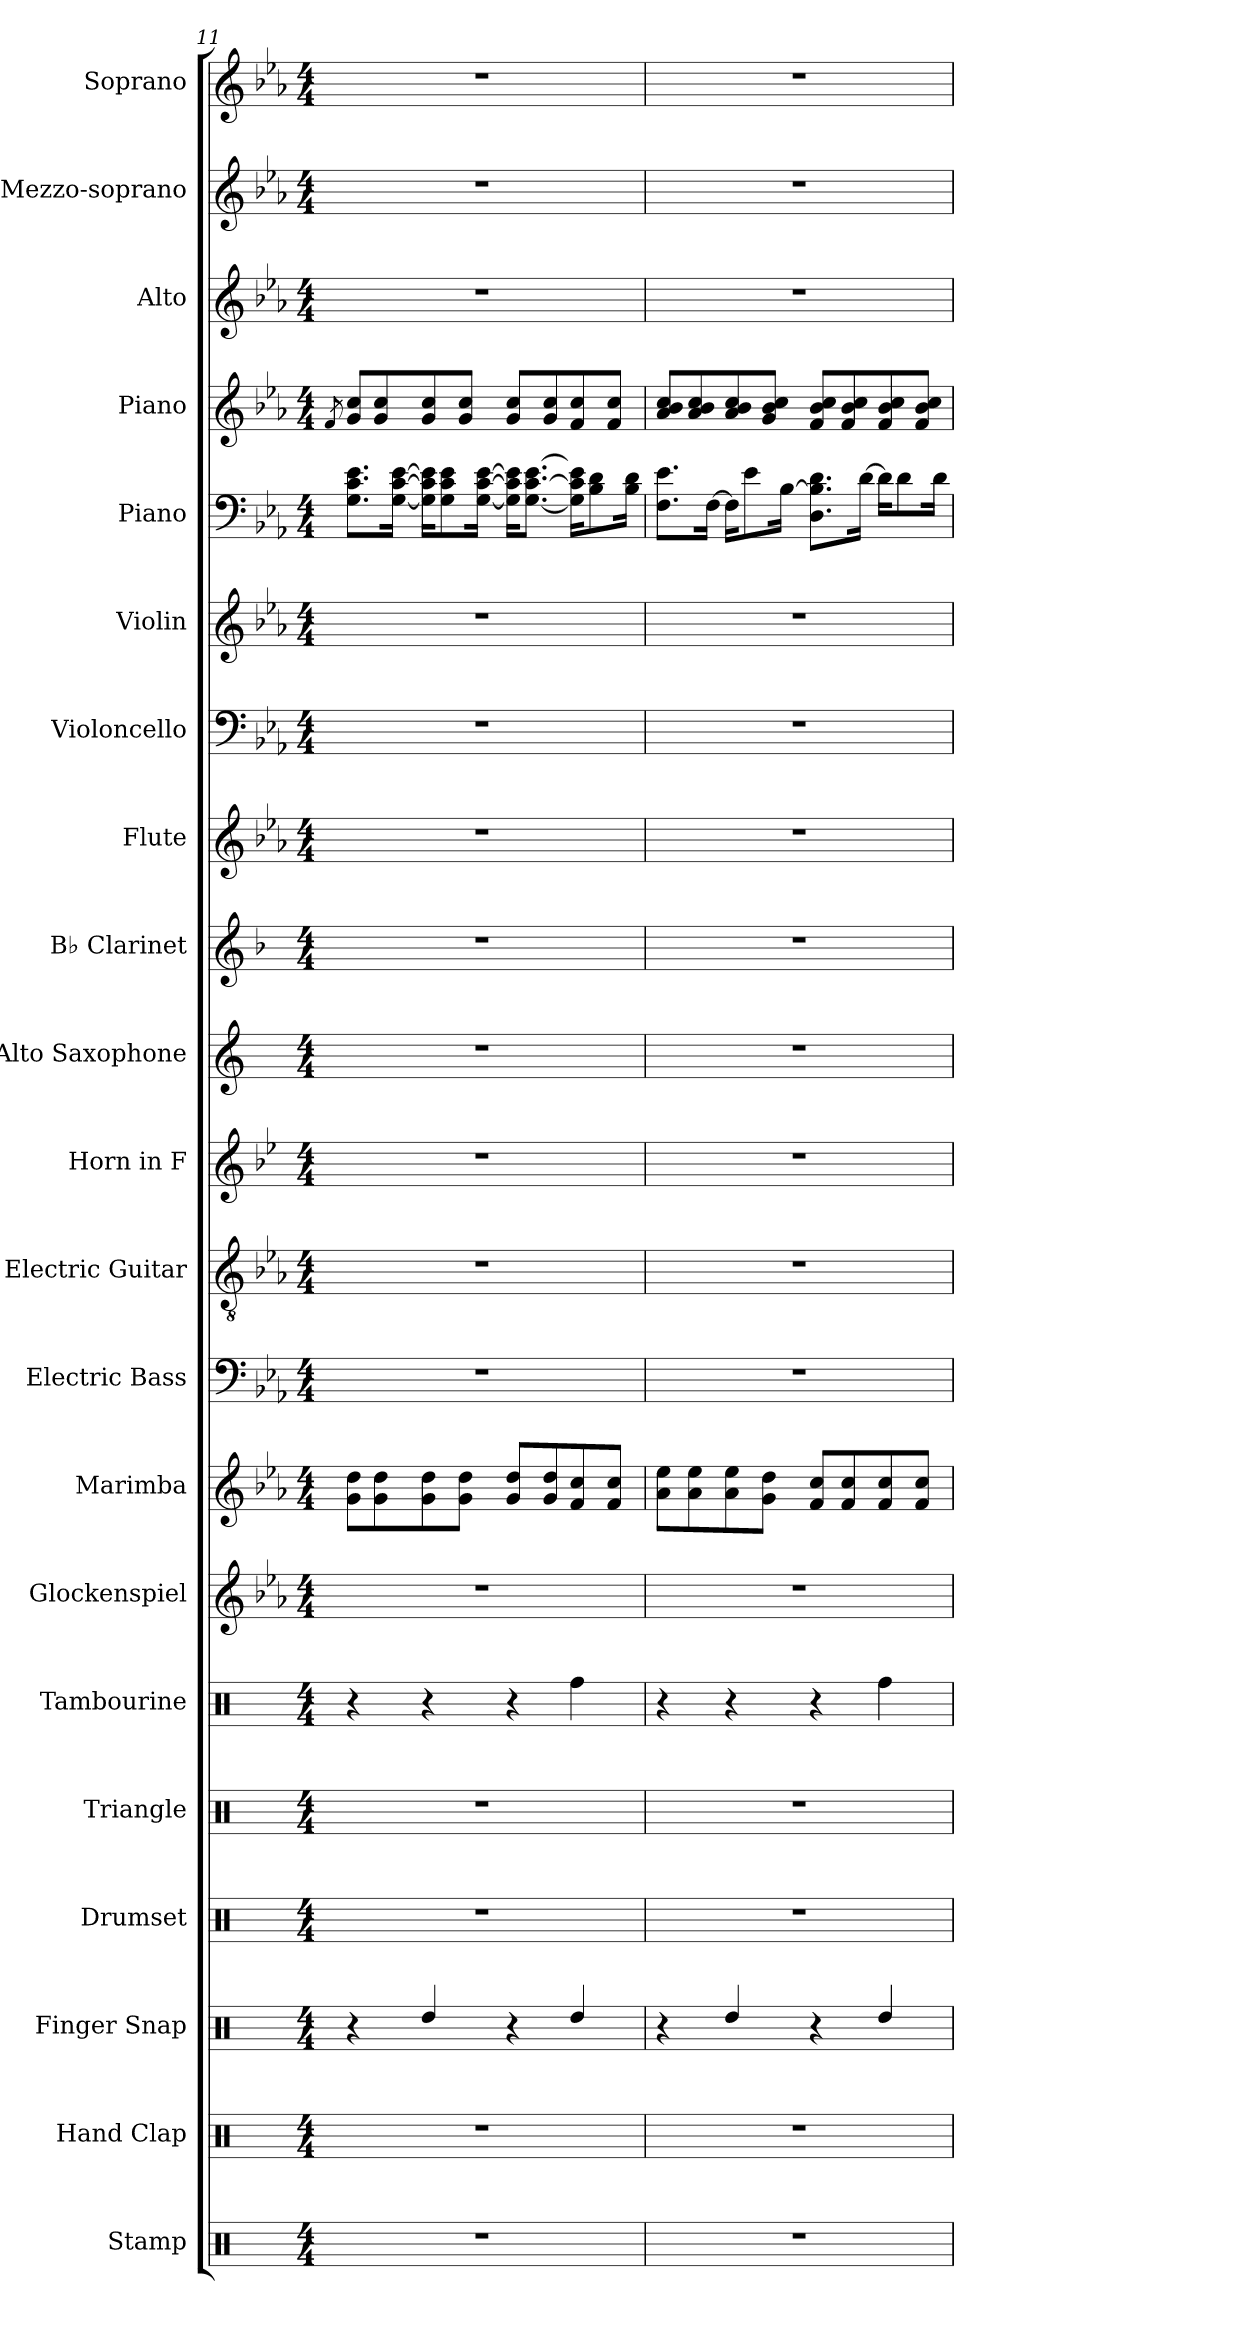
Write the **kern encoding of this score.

**kern	**kern	**kern	**kern	**kern	**kern	**kern	**kern	**kern	**kern	**kern	**kern	**kern	**kern	**kern	**kern	**kern	**kern	**kern	**kern	**kern
*part21	*part20	*part19	*part18	*part17	*part16	*part15	*part14	*part13	*part12	*part11	*part10	*part9	*part8	*part7	*part6	*part5	*part4	*part3	*part2	*part1
*staff21	*staff20	*staff19	*staff18	*staff17	*staff16	*staff15	*staff14	*staff13	*staff12	*staff11	*staff10	*staff9	*staff8	*staff7	*staff6	*staff5	*staff4	*staff3	*staff2	*staff1
*I"Stamp	*I"Hand Clap	*I"Finger Snap	*I"Drumset	*I"Triangle	*I"Tambourine	*I"Glockenspiel	*I"Marimba	*I"Electric Bass	*I"Electric Guitar	*I"Horn in F	*I"Alto Saxophone	*I"B♭ Clarinet	*I"Flute	*I"Violoncello	*I"Violin	*I"Piano	*I"Piano	*I"Alto	*I"Mezzo-soprano	*I"Soprano
*I'Sta.	*I'Hd. Clp.	*I'Fi. Sna.	*I'D. Set	*I'Trgl.	*I'Tamb.	*I'Glock.	*I'Mrm.	*I'El. B.	*I'El. Guit.	*	*I'A. Sax.	*I'B♭ Cl.	*I'Fl.	*I'Vc.	*I'Vln.	*I'Pno.	*I'Pno.	*I'A.	*I'Mzs.	*I'S.
!!LO:PB:g=z
*clefX	*clefX	*clefX	*clefX	*clefX	*clefX	*clefG2	*clefG2	*clefF4	*clefGv2	*clefG2	*clefG2	*clefG2	*clefG2	*clefF4	*clefG2	*clefF4	*clefG2	*clefG2	*clefG2	*clefG2
*	*	*	*	*	*	*ITrd-14c-24	*	*ITrd7c12	*	*ITrd4c7	*ITrd5c9	*ITrd1c2	*	*	*	*	*	*	*	*
*k[]	*k[]	*k[]	*k[]	*k[]	*k[]	*k[b-e-a-]	*k[b-e-a-]	*k[b-e-a-]	*k[b-e-a-]	*k[b-e-a-]	*k[b-e-a-]	*k[b-e-a-]	*k[b-e-a-]	*k[b-e-a-]	*k[b-e-a-]	*k[b-e-a-]	*k[b-e-a-]	*k[b-e-a-]	*k[b-e-a-]	*k[b-e-a-]
*M4/4	*M4/4	*M4/4	*M4/4	*M4/4	*M4/4	*M4/4	*M4/4	*M4/4	*M4/4	*M4/4	*M4/4	*M4/4	*M4/4	*M4/4	*M4/4	*M4/4	*M4/4	*M4/4	*M4/4	*M4/4
=11	=11	=11	=11	=11	=11	=11	=11	=11	=11	=11	=11	=11	=11	=11	=11	=11	=11	=11	=11	=11
.	.	.	.	.	.	.	.	.	.	.	.	.	.	.	.	.	8qf/	.	.	.
1r	1r	4r	1r	1r	4r	1r	8g\ 8dd\L	1r	1r	1r	1r	1r	1r	1r	1r	8.G\ 8.c\ 8.e-\L	8g/ 8cc/L	1r	1r	1r
.	.	.	.	.	.	.	8g\ 8dd\	.	.	.	.	.	.	.	.	.	8g/ 8cc/	.	.	.
.	.	.	.	.	.	.	.	.	.	.	.	.	.	.	.	[16G\ [16c\ [16e-\Jk	.	.	.	.
.	.	4Rdd/	.	.	4r	.	8g\ 8dd\	.	.	.	.	.	.	.	.	16G\] 16c\] 16e-\]KL	8g/ 8cc/	.	.	.
.	.	.	.	.	.	.	.	.	.	.	.	.	.	.	.	8G\ 8c\ 8e-\	.	.	.	.
.	.	.	.	.	.	.	8g\ 8dd\J	.	.	.	.	.	.	.	.	.	8g/ 8cc/J	.	.	.
.	.	.	.	.	.	.	.	.	.	.	.	.	.	.	.	[16G\ [16c\ [16e-\Jk	.	.	.	.
.	.	4r	.	.	4r	.	8g/ 8dd/L	.	.	.	.	.	.	.	.	16G\] 16c\] 16e-\]KL	8g/ 8cc/L	.	.	.
.	.	.	.	.	.	.	.	.	.	.	.	.	.	.	.	[8.G\ [8.c\ [8.e-\J	.	.	.	.
.	.	.	.	.	.	.	8g/ 8dd/	.	.	.	.	.	.	.	.	.	8g/ 8cc/	.	.	.
.	.	4Rdd/	.	.	4Rff\	.	8f/ 8cc/	.	.	.	.	.	.	.	.	16G\] 16c\] 16e-\]KL	8f/ 8cc/	.	.	.
.	.	.	.	.	.	.	.	.	.	.	.	.	.	.	.	8B-\ 8d\	.	.	.	.
.	.	.	.	.	.	.	8f/ 8cc/J	.	.	.	.	.	.	.	.	.	8f/ 8cc/J	.	.	.
.	.	.	.	.	.	.	.	.	.	.	.	.	.	.	.	16B-\ 16d\Jk	.	.	.	.
=12	=12	=12	=12	=12	=12	=12	=12	=12	=12	=12	=12	=12	=12	=12	=12	=12	=12	=12	=12	=12
1r	1r	4r	1r	1r	4r	1r	8a-\ 8ee-\L	1r	1r	1r	1r	1r	1r	1r	1r	8.F\ 8.e-\L	8a-/ 8b-/ 8cc/L	1r	1r	1r
.	.	.	.	.	.	.	8a-\ 8ee-\	.	.	.	.	.	.	.	.	.	8a-/ 8b-/ 8cc/	.	.	.
.	.	.	.	.	.	.	.	.	.	.	.	.	.	.	.	[16F\Jk	.	.	.	.
.	.	4Rdd/	.	.	4r	.	8a-\ 8ee-\	.	.	.	.	.	.	.	.	16F\KL]	8a-/ 8b-/ 8cc/	.	.	.
.	.	.	.	.	.	.	.	.	.	.	.	.	.	.	.	8e-\	.	.	.	.
.	.	.	.	.	.	.	8g\ 8dd\J	.	.	.	.	.	.	.	.	.	8g/ 8b-/ 8cc/J	.	.	.
.	.	.	.	.	.	.	.	.	.	.	.	.	.	.	.	[16B-\Jk	.	.	.	.
.	.	4r	.	.	4r	.	8f/ 8cc/L	.	.	.	.	.	.	.	.	8.D\ 8.B-\] 8.d\L	8f/ 8b-/ 8cc/L	.	.	.
.	.	.	.	.	.	.	8f/ 8cc/	.	.	.	.	.	.	.	.	.	8f/ 8b-/ 8cc/	.	.	.
.	.	.	.	.	.	.	.	.	.	.	.	.	.	.	.	[16d\Jk	.	.	.	.
.	.	4Rdd/	.	.	4Rff\	.	8f/ 8cc/	.	.	.	.	.	.	.	.	16d\KL]	8f/ 8b-/ 8cc/	.	.	.
.	.	.	.	.	.	.	.	.	.	.	.	.	.	.	.	8d\	.	.	.	.
.	.	.	.	.	.	.	8f/ 8cc/J	.	.	.	.	.	.	.	.	.	8f/ 8b-/ 8cc/J	.	.	.
.	.	.	.	.	.	.	.	.	.	.	.	.	.	.	.	16d\Jk	.	.	.	.
=	=	=	=	=	=	=	=	=	=	=	=	=	=	=	=	=	=	=	=	=
*-	*-	*-	*-	*-	*-	*-	*-	*-	*-	*-	*-	*-	*-	*-	*-	*-	*-	*-	*-	*-
